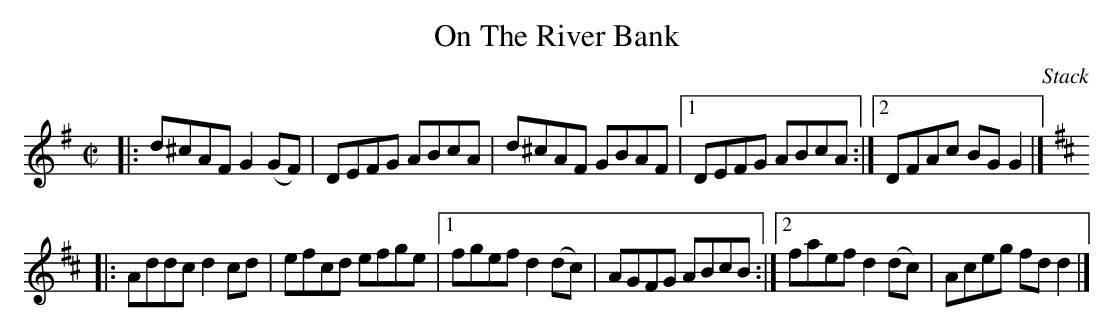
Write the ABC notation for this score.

X:1
T: On The River Bank
O: Stack
M: C|
L: 1/8
K: G
|: d^cAF G2(GF) | DEFG ABcA | d^cAF GBAF |1 DEFG ABcA :|2 DFAc BGG2 |]
K: D
|: Addc d2cd | efcd efge |1 fgef d2(dc) | AGFG ABcB :|2 faef d2(dc) | Aceg fdd2 |]
